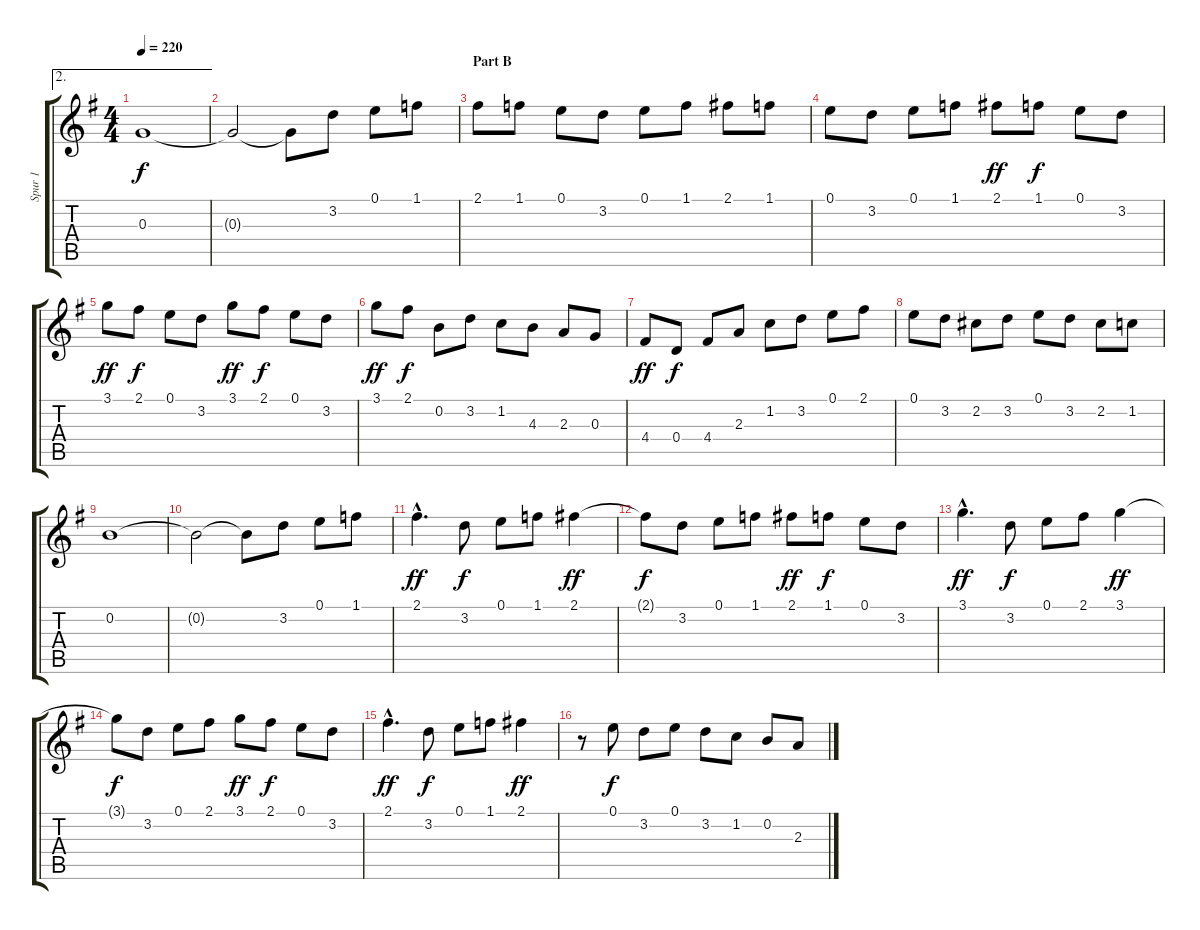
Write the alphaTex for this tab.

\track ("Spur 1" "Spur 1") {instrument acousticguitarnylon}
\staff {score tabs}
\tuning (E4 B3 G3 D3 A2 E2) {hide}
\ae 2
\ts (4 4)
\tempo 220
\clef g2
\ks g
0.3.1{dy f} |
0.3{t}.2 0.3{t}.8 3.2.8 0.1.8 1.1.8 |
\section ("" "Part B")
2.1.8 1.1.8 0.1.8 3.2.8 0.1.8 1.1.8 2.1.8 1.1.8 |
0.1.8 3.2.8 0.1.8 1.1.8 2.1.8{dy ff} 1.1.8{dy f} 0.1.8 3.2.8 |
3.1.8{dy ff} 2.1.8{dy f} 0.1.8 3.2.8 3.1.8{dy ff} 2.1.8{dy f} 0.1.8 3.2.8 |
3.1.8{dy ff} 2.1.8{dy f} 0.2.8 3.2.8 1.2.8 4.3.8 2.3.8 0.3.8 |
4.4.8{dy ff} 0.4.8{dy f} 4.4.8 2.3.8 1.2.8 3.2.8 0.1.8 2.1.8 |
0.1.8 3.2.8 2.2.8 3.2.8 0.1.8 3.2.8 2.2.8 1.2.8 |
0.2.1 |
0.2{t}.2 0.2{t}.8 3.2.8 0.1.8 1.1.8 |
2.1{hac}.4{d dy ff} 3.2.8{dy f} 0.1.8 1.1.8 2.1.4{dy ff} |
2.1{t}.8{dy f} 3.2.8 0.1.8 1.1.8 2.1.8{dy ff} 1.1.8{dy f} 0.1.8 3.2.8 |
3.1{hac}.4{d dy ff} 3.2.8{dy f} 0.1.8 2.1.8 3.1.4{dy ff} |
3.1{t}.8{dy f} 3.2.8 0.1.8 2.1.8 3.1.8{dy ff} 2.1.8{dy f} 0.1.8 3.2.8 |
2.1{hac}.4{d dy ff} 3.2.8{dy f} 0.1.8 1.1.8 2.1.4{dy ff} |
r.8 0.1.8{dy f} 3.2.8 0.1.8 3.2.8 1.2.8 0.2.8 2.3.8
